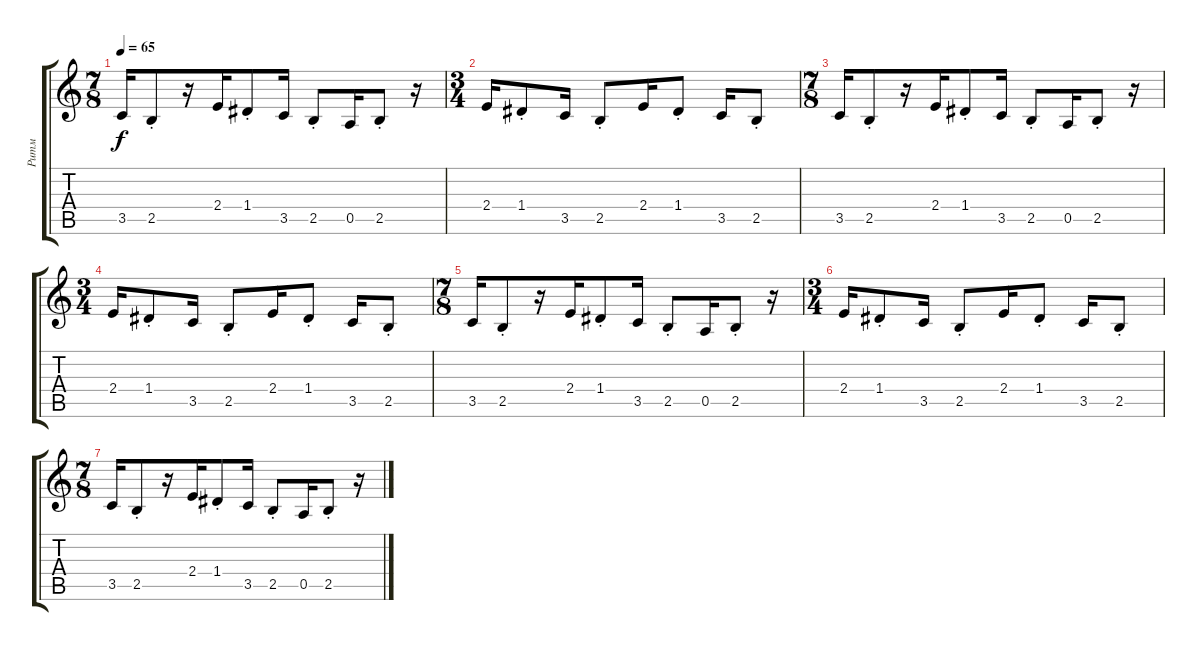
\track ("Ритм" "Ритм") {instrument electricguitarclean}
\staff {score tabs}
\tuning (E4 B3 G3 D3 A2 E2) {hide}
\ts (7 8)
\tempo 65
\clef g2
\ks c
3.5.16{dy f} 2.5{st}.8 r.16 2.4.16 1.4{st}.8 3.5.16 2.5{st}.8 0.5.16 2.5{st}.8 r.16 |
\ts (3 4)
2.4.16 1.4{st}.8 3.5.16 2.5{st}.8 2.4.16 1.4{st}.8 3.5.16 2.5{st}.8 |
\ts (7 8)
3.5.16 2.5{st}.8 r.16 2.4.16 1.4{st}.8 3.5.16 2.5{st}.8 0.5.16 2.5{st}.8 r.16 |
\ts (3 4)
2.4.16 1.4{st}.8 3.5.16 2.5{st}.8 2.4.16 1.4{st}.8 3.5.16 2.5{st}.8 |
\ts (7 8)
3.5.16 2.5{st}.8 r.16 2.4.16 1.4{st}.8 3.5.16 2.5{st}.8 0.5.16 2.5{st}.8 r.16 |
\ts (3 4)
2.4.16 1.4{st}.8 3.5.16 2.5{st}.8 2.4.16 1.4{st}.8 3.5.16 2.5{st}.8 |
\ts (7 8)
3.5.16 2.5{st}.8 r.16 2.4.16 1.4{st}.8 3.5.16 2.5{st}.8 0.5.16 2.5{st}.8 r.16
